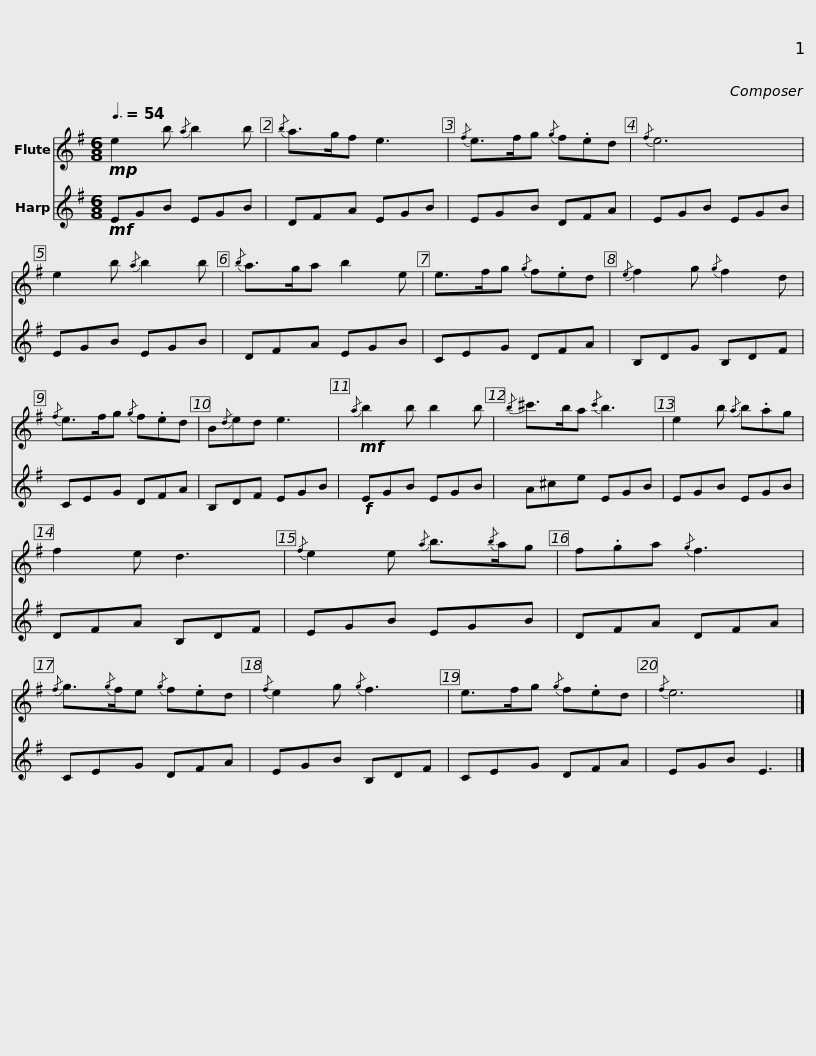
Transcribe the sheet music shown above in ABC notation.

X:1
%%score 1 2
L:1/8
Q:3/8=54
M:6/8
I:linebreak $
K:G
V:1 treble
V:2 treble
V:1
!mp! e2 b{/a} b2 b |{/b} a>gf e3 |{/f} e>fg{/g} f.ed |{/f} e6 |$ e2 b{/a} b2 b | %5
{/b} a>ga b2 e | e>fg{/g} f.ed |${/e} f2 g{/g} f2 d |{/f} e>fg{/g} f.ed | B{/d}ed e3 |$ %10
!mf!{/a} b2 b b2 b |{/b} ^c'>ba{/c'} b3 | e2 b{/a} b.ag | f2 e d3 |${/f} e2 e{/a} b3/2{/b}a/g | %15
 f.ga{/g} f3 |{/f} g3/2{/g}f/e{/g} f.ed |${/f} e2 g{/g} f3 | e>fg{/g} f.ed |{/f} e6 |] %20
V:2
!mf! EGB EGB | DFA EGB | EGB DFA | EGB EGB |$ EGB EGB | %5
 DFA EGB | CEG DFA |$ B,DG B,DF | CEG DFA | B,DF EGB |$ %10
!f! EGB EGB | A^ce EGB | EGB EGB | DFA B,DF |$ EGB EGB | %15
 DFA DFA | CEG DFA |$ EGB B,DF | CEG DFA | EGB E3 |] %20
